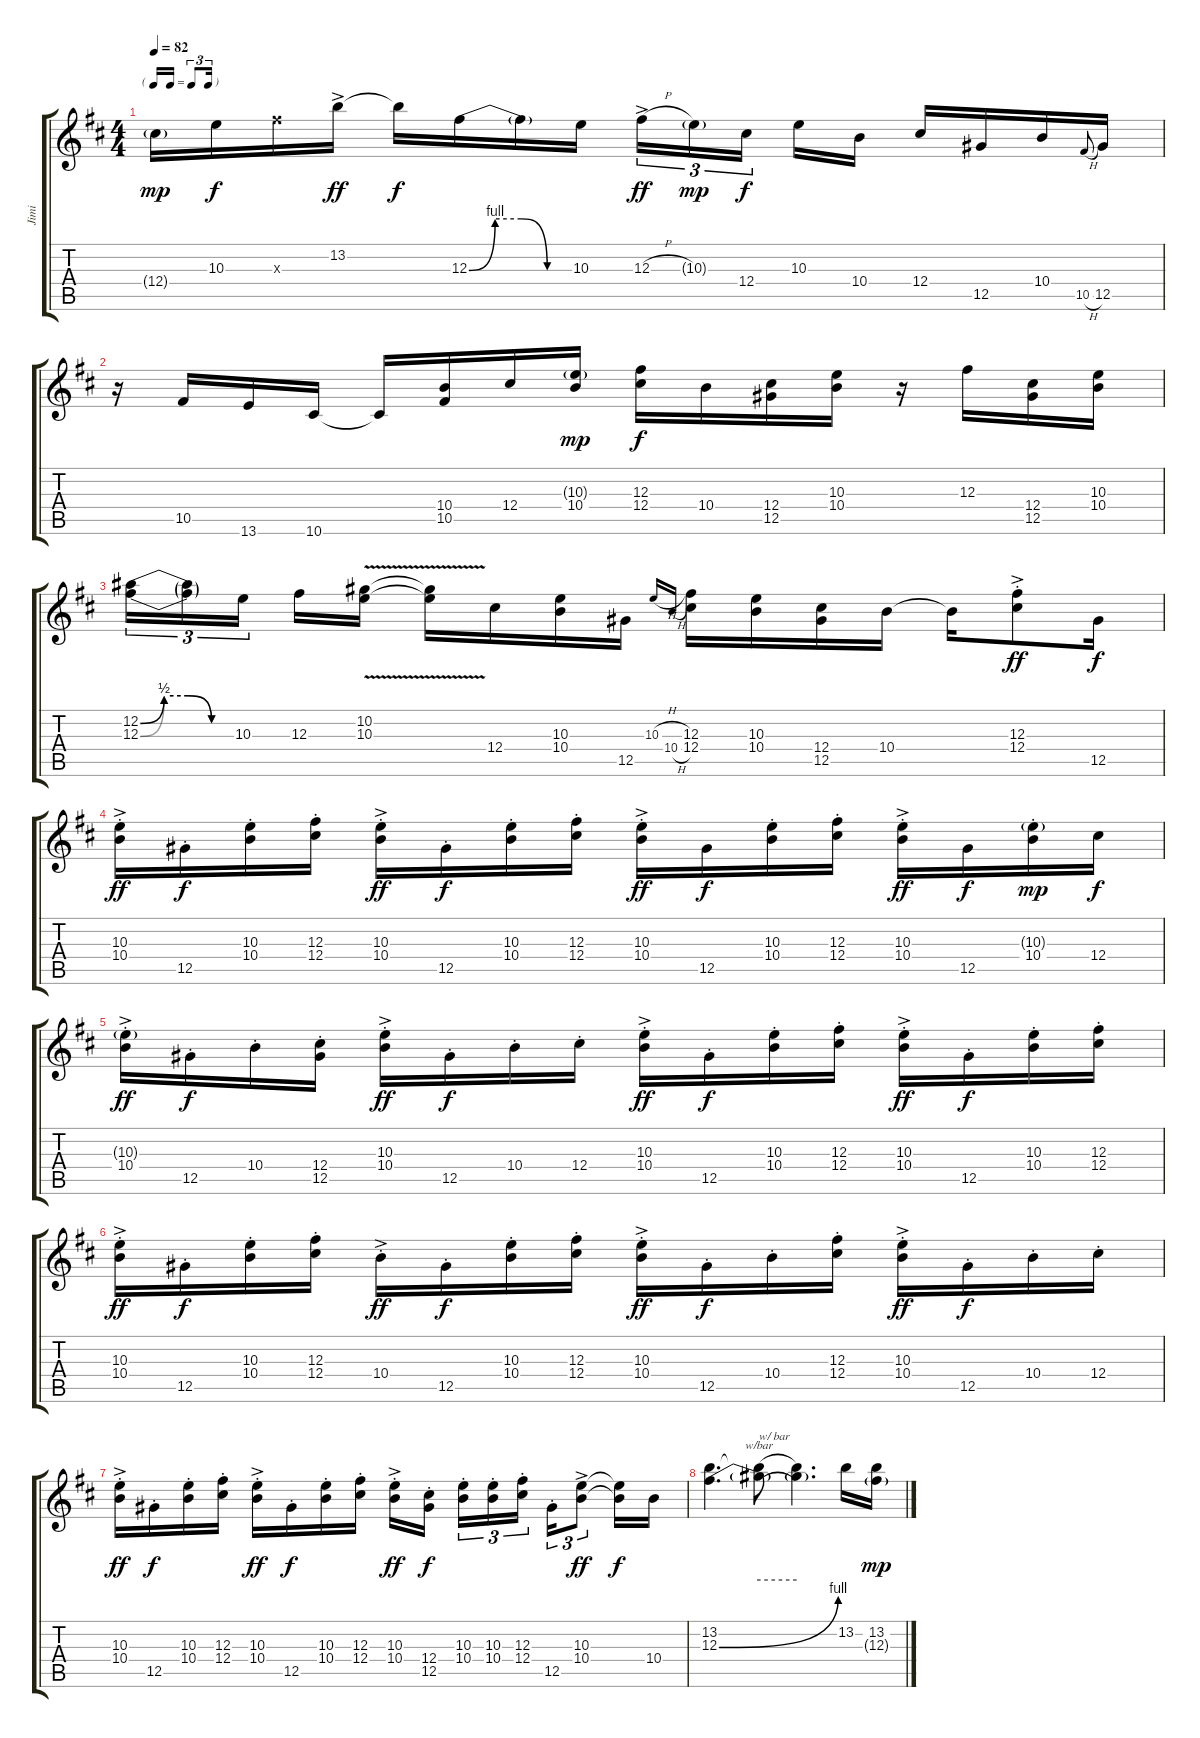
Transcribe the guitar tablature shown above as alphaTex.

\track ("Jimi" "Jimi") {instrument electricguitarjazz}
\staff {score tabs}
\tuning (Eb4 Bb3 Gb3 Db3 Ab2 Eb2) {hide}
\ts (4 4)
\tf triplet16th
\tempo 82
\clef g2
\ks d
12.4{g}.16{dy mp} 10.3.16{dy f} 12.3{x}.16 13.2{ac}.16{dy ff} 13.2{t}.16{dy f} 12.3{be (custom 0 0 15 4 30 4 45 0 60 0)}.16 12.3{t}.16 10.3.16 12.3{h ac}.16{tu (3 2) dy ff} 10.3{g}.16{tu (3 2) dy mp} 12.4.16{tu (3 2) dy f beam splitsecondary} 10.3.16 10.4.16 12.4.16 12.5.16 10.4.16 10.5{h}.8{gr onbeat} 12.5.16 |
r.16 10.5.16 13.6.16 10.6.16 10.6{t}.16 (10.4 10.5).16 12.4.16 (10.3{g} 10.4).16{dy mp} (12.3 12.4).16{dy f} 10.4.16 (12.4 12.5).16 (10.3 10.4).16 r.16 12.3.16 (12.4 12.5).16 (10.3 10.4).16 |
(12.2{be (custom 0 0 15 2 30 2 45 0 60 0)} 12.3{be (custom 0 0 15 2 30 2 45 0 60 0)}).16{tu (3 2)} (12.2{t} 12.3{t}).16{tu (3 2)} 10.3.16{tu (3 2) beam splitsecondary} 12.3.16 (10.2{v} 10.3{v}).16 (10.2{t} 10.3{t}).16 12.4.16 (10.3 10.4).16 12.5.16 10.3{h}.16{gr onbeat} 10.4{h}.16{gr onbeat} (12.3 12.4).16 (10.3 10.4).16 (12.4 12.5).16 10.4.16 10.4{t}.16 (12.3{ac st} 12.4{ac st}).8{dy ff} 12.5.16{dy f} |
(10.3{ac st} 10.4{ac st}).16{dy ff} 12.5{st}.16{dy f} (10.3{st} 10.4{st}).16 (12.3{st} 12.4{st}).16 (10.3{ac st} 10.4{ac st}).16{dy ff} 12.5{st}.16{dy f} (10.3{st} 10.4).16 (12.3{st} 12.4).16 (10.3{ac st} 10.4{ac}).16{dy ff} 12.5.16{dy f} (10.3{st} 10.4).16 (12.3{st} 12.4).16 (10.3{ac st} 10.4{ac}).16{dy ff} 12.5.16{dy f} (10.3{g st} 10.4).16{dy mp} 12.4.16{dy f} |
(10.3{g st} 10.4{ac st}).16{dy ff} 12.5{st}.16{dy f} 10.4{st}.16 (12.4{st} 12.5{st}).16 (10.3{ac st} 10.4{ac st}).16{dy ff} 12.5{st}.16{dy f} 10.4{st}.16 12.4{st}.16 (10.3{ac st} 10.4{ac st}).16{dy ff} 12.5{st}.16{dy f} (10.3{st} 10.4{st}).16 (12.3{st} 12.4{st}).16 (10.3{ac st} 10.4{ac st}).16{dy ff} 12.5{st}.16{dy f} (10.3{st} 10.4{st}).16 (12.3{st} 12.4{st}).16 |
(10.3{ac st} 10.4{ac st}).16{dy ff} 12.5{st}.16{dy f} (10.3{st} 10.4{st}).16 (12.3{st} 12.4{st}).16 10.4{ac st}.16{dy ff} 12.5{st}.16{dy f} (10.3{st} 10.4{st}).16 (12.3{st} 12.4{st}).16 (10.3{ac st} 10.4{ac st}).16{dy ff} 12.5{st}.16{dy f} 10.4{st}.16 (12.3{st} 12.4{st}).16 (10.3{ac st} 10.4{ac st}).16{dy ff} 12.5{st}.16{dy f} 10.4{st}.16 12.4{st}.16 |
(10.3{ac st} 10.4{ac st}).16{dy ff} 12.5{st}.16{dy f} (10.3{st} 10.4{st}).16 (12.3{st} 12.4{st}).16 (10.3{ac st} 10.4{ac st}).16{dy ff} 12.5{st}.16{dy f} (10.3{st} 10.4{st}).16 (12.3{st} 12.4{st}).16 (10.3{ac st} 10.4{ac st}).16{dy ff} (12.4{st} 12.5{st}).16{dy f beam splitsecondary} (10.3{st} 10.4{st}).16{tu (3 2)} (10.3{st} 10.4{st}).16{tu (3 2)} (12.3{st} 12.4{st}).16{tu (3 2)} 12.5{st}.16{tu (3 2)} (10.3{ac} 10.4{ac}).8{tu (3 2) dy ff} (10.3{t} 10.4{t}).16{dy f} 10.4.16 |
(13.2 12.3{be (bend 0 0 60 4)}).4{d} (13.2{t} 12.3{t}).8{tbe (hold default 0 0 60 0) txt "w/ bar"} (13.2{t} 12.3{t}).4{d} 13.2.16 (13.2 12.3{g}).16{dy mp}
